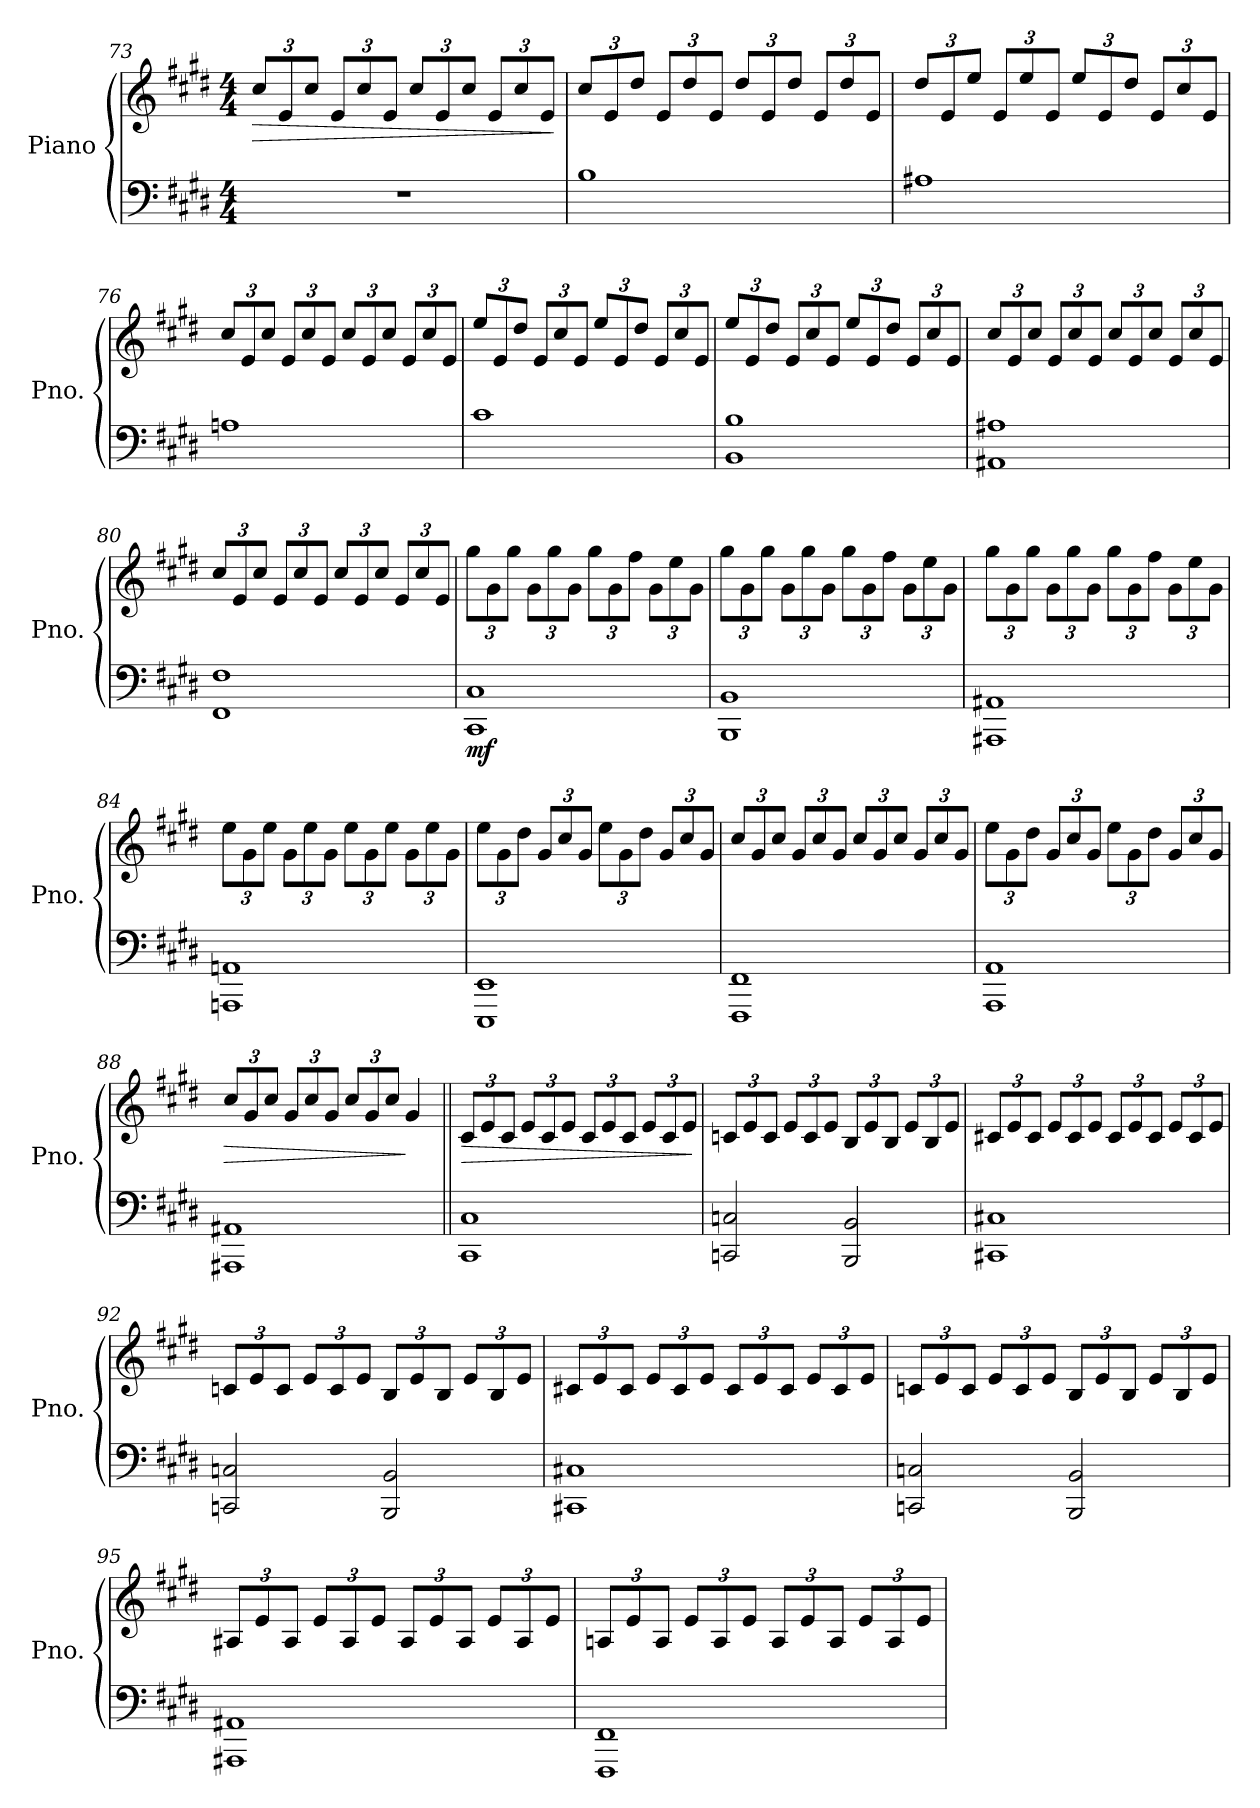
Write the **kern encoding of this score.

**kern	**kern	**dynam
*part1	*part1	*part1
*staff2	*staff1	*staff1/2
*I"Piano	*	*
*I'Pno.	*	*
*clefF4	*clefG2	*
*k[f#c#g#d#]	*k[f#c#g#d#]	*
*M4/4	*M4/4	*
*	*Xbrackettup	*
=73	=73	=73
!	!	!LO:HP:b
1r	12cc#/L	>
.	12e/	.
.	12cc#/J	.
.	12e/L	.
.	12cc#/	.
.	12e/J	.
.	12cc#/L	.
.	12e/	.
.	12cc#/J	.
.	12e/L	.
.	12cc#/	.
.	12e/J	.
.	.	]
=74	=74	=74
1B	12cc#/L	.
.	12e/	.
.	12dd#/J	.
.	12e/L	.
.	12dd#/	.
.	12e/J	.
.	12dd#/L	.
.	12e/	.
.	12dd#/J	.
.	12e/L	.
.	12dd#/	.
.	12e/J	.
=75	=75	=75
1A#X	12dd#/L	.
.	12e/	.
.	12ee/J	.
.	12e/L	.
.	12ee/	.
.	12e/J	.
.	12ee/L	.
.	12e/	.
.	12dd#/J	.
.	12e/L	.
.	12cc#/	.
.	12e/J	.
=76	=76	=76
1An	12cc#/L	.
.	12e/	.
.	12cc#/J	.
.	12e/L	.
.	12cc#/	.
.	12e/J	.
.	12cc#/L	.
.	12e/	.
.	12cc#/J	.
.	12e/L	.
.	12cc#/	.
.	12e/J	.
!!LO:LB:g=z
=77	=77	=77
1c#	12ee/L	.
.	12e/	.
.	12dd#/J	.
.	12e/L	.
.	12cc#/	.
.	12e/J	.
.	12ee/L	.
.	12e/	.
.	12dd#/J	.
.	12e/L	.
.	12cc#/	.
.	12e/J	.
=78	=78	=78
1BB 1B	12ee/L	.
.	12e/	.
.	12dd#/J	.
.	12e/L	.
.	12cc#/	.
.	12e/J	.
.	12ee/L	.
.	12e/	.
.	12dd#/J	.
.	12e/L	.
.	12cc#/	.
.	12e/J	.
=79	=79	=79
1AA#X 1A#X	12cc#/L	.
.	12e/	.
.	12cc#/J	.
.	12e/L	.
.	12cc#/	.
.	12e/J	.
.	12cc#/L	.
.	12e/	.
.	12cc#/J	.
.	12e/L	.
.	12cc#/	.
.	12e/J	.
=80	=80	=80
1FF# 1F#	12cc#/L	.
.	12e/	.
.	12cc#/J	.
.	12e/L	.
.	12cc#/	.
.	12e/J	.
.	12cc#/L	.
.	12e/	.
.	12cc#/J	.
.	12e/L	.
.	12cc#/	.
.	12e/J	.
=81	=81	=81
!	!	!LO:DY:b=2
1CC# 1C#	12gg#\L	mf
.	12g#\	.
.	12gg#\J	.
.	12g#\L	.
.	12gg#\	.
.	12g#\J	.
.	12gg#\L	.
.	12g#\	.
.	12ff#\J	.
.	12g#\L	.
.	12ee\	.
.	12g#\J	.
!!LO:PB:g=z
=82	=82	=82
1BBB 1BB	12gg#\L	.
.	12g#\	.
.	12gg#\J	.
.	12g#\L	.
.	12gg#\	.
.	12g#\J	.
.	12gg#\L	.
.	12g#\	.
.	12ff#\J	.
.	12g#\L	.
.	12ee\	.
.	12g#\J	.
=83	=83	=83
1AAA#X 1AA#X	12gg#\L	.
.	12g#\	.
.	12gg#\J	.
.	12g#\L	.
.	12gg#\	.
.	12g#\J	.
.	12gg#\L	.
.	12g#\	.
.	12ff#\J	.
.	12g#\L	.
.	12ee\	.
.	12g#\J	.
=84	=84	=84
1AAAn 1AAn	12ee\L	.
.	12g#\	.
.	12ee\J	.
.	12g#\L	.
.	12ee\	.
.	12g#\J	.
.	12ee\L	.
.	12g#\	.
.	12ee\J	.
.	12g#\L	.
.	12ee\	.
.	12g#\J	.
=85	=85	=85
1EEE 1EE	12ee\L	.
.	12g#\	.
.	12dd#\J	.
.	12g#/L	.
.	12cc#/	.
.	12g#/J	.
.	12ee\L	.
.	12g#\	.
.	12dd#\J	.
.	12g#/L	.
.	12cc#/	.
.	12g#/J	.
=86	=86	=86
1FFF# 1FF#	12cc#/L	.
.	12g#/	.
.	12cc#/J	.
.	12g#/L	.
.	12cc#/	.
.	12g#/J	.
.	12cc#/L	.
.	12g#/	.
.	12cc#/J	.
.	12g#/L	.
.	12cc#/	.
.	12g#/J	.
!!LO:LB:g=z
=87	=87	=87
1AAA 1AA	12ee\L	.
.	12g#\	.
.	12dd#\J	.
.	12g#/L	.
.	12cc#/	.
.	12g#/J	.
.	12ee\L	.
.	12g#\	.
.	12dd#\J	.
.	12g#/L	.
.	12cc#/	.
.	12g#/J	.
=88	=88	=88
!	!	!LO:HP:b
1AAA#X 1AA#X	12cc#/L	>
.	12g#/	.
.	12cc#/J	.
.	12g#/L	.
.	12cc#/	.
.	12g#/J	.
.	12cc#/L	.
.	12g#/	.
.	12cc#/J	.
.	4g#/	]
=89||	=89||	=89||
!	!	!LO:HP:b
1CC# 1C#	12c#/L	>
.	12e/	.
.	12c#/J	.
.	12e/L	.
.	12c#/	.
.	12e/J	.
.	12c#/L	.
.	12e/	.
.	12c#/J	.
.	12e/L	.
.	12c#/	.
.	12e/J	.
.	.	]
=90	=90	=90
2CCn/ 2Cn/	12cn/L	.
.	12e/	.
.	12c/J	.
.	12e/L	.
.	12c/	.
.	12e/J	.
2BBB/ 2BB/	12B/L	.
.	12e/	.
.	12B/J	.
.	12e/L	.
.	12B/	.
.	12e/J	.
=91	=91	=91
1CC#X 1C#X	12c#X/L	.
.	12e/	.
.	12c#/J	.
.	12e/L	.
.	12c#/	.
.	12e/J	.
.	12c#/L	.
.	12e/	.
.	12c#/J	.
.	12e/L	.
.	12c#/	.
.	12e/J	.
!!LO:LB:g=z
=92	=92	=92
2CCn/ 2Cn/	12cn/L	.
.	12e/	.
.	12c/J	.
.	12e/L	.
.	12c/	.
.	12e/J	.
2BBB/ 2BB/	12B/L	.
.	12e/	.
.	12B/J	.
.	12e/L	.
.	12B/	.
.	12e/J	.
=93	=93	=93
1CC#X 1C#X	12c#X/L	.
.	12e/	.
.	12c#/J	.
.	12e/L	.
.	12c#/	.
.	12e/J	.
.	12c#/L	.
.	12e/	.
.	12c#/J	.
.	12e/L	.
.	12c#/	.
.	12e/J	.
=94	=94	=94
2CCn/ 2Cn/	12cn/L	.
.	12e/	.
.	12c/J	.
.	12e/L	.
.	12c/	.
.	12e/J	.
2BBB/ 2BB/	12B/L	.
.	12e/	.
.	12B/J	.
.	12e/L	.
.	12B/	.
.	12e/J	.
=95	=95	=95
1AAA#X 1AA#X	12A#X/L	.
.	12e/	.
.	12A#/J	.
.	12e/L	.
.	12A#/	.
.	12e/J	.
.	12A#/L	.
.	12e/	.
.	12A#/J	.
.	12e/L	.
.	12A#/	.
.	12e/J	.
=96	=96	=96
1FFF# 1FF#	12An/L	.
.	12e/	.
.	12A/J	.
.	12e/L	.
.	12A/	.
.	12e/J	.
.	12A/L	.
.	12e/	.
.	12A/J	.
.	12e/L	.
.	12A/	.
.	12e/J	.
=	=	=
*-	*-	*-
